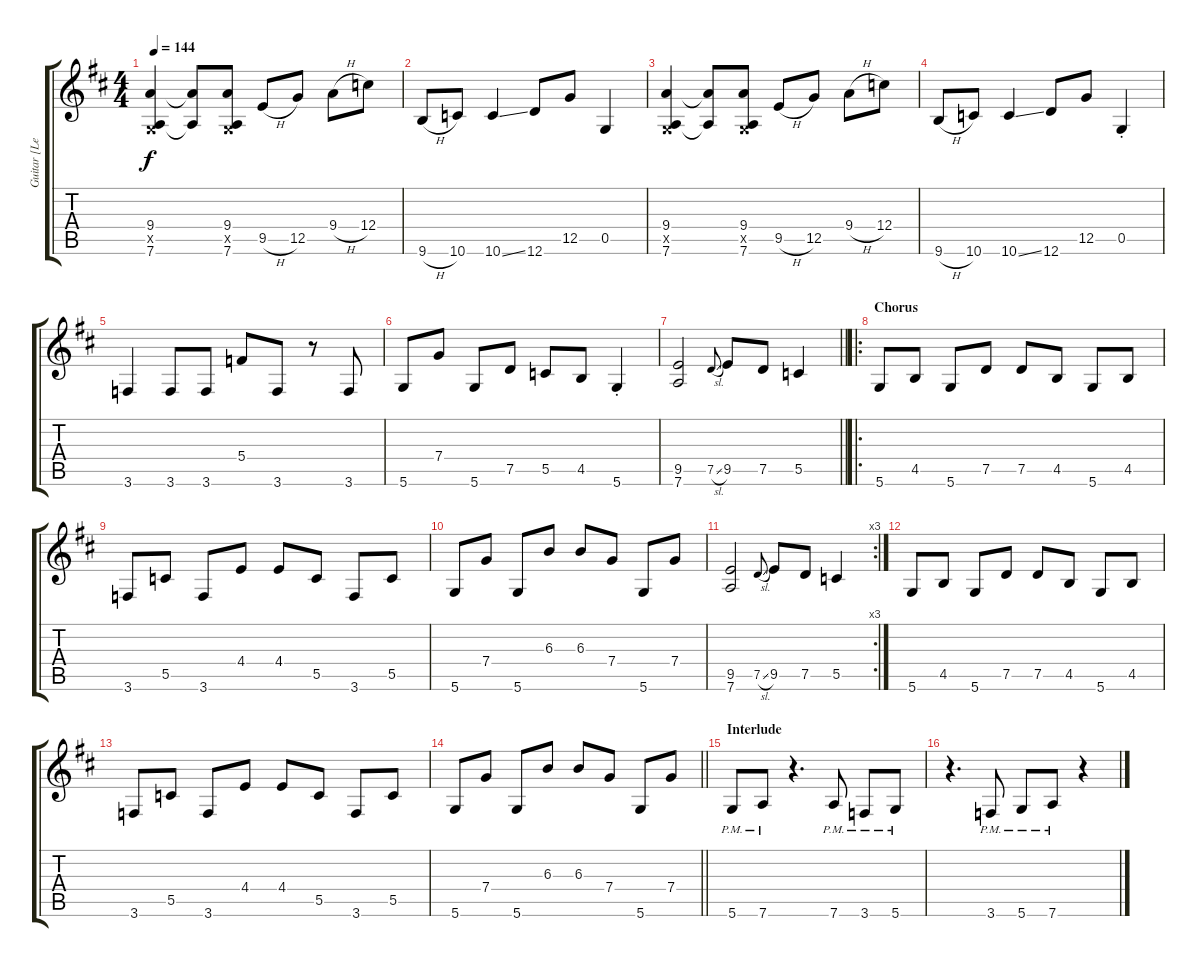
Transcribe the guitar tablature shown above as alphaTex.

\track ("Guitar [Left]" "Guitar [Le") {instrument distortionguitar}
\staff {score tabs}
\tuning (D4 A3 F3 C3 G2 D2) {hide}
\ts (4 4)
\tempo 144
\clef g2
\ks d
(9.4 0.5{x} 7.6).4{dy f} (9.4{t} 7.6{t}).8 (9.4 0.5{x} 7.6).8 9.5{h}.8 12.5.8 9.4{h}.8 12.4.8 |
9.6{h}.8 10.6.8 10.6{ss}.4 12.6.8 12.5.8 0.5.4 |
(9.4 0.5{x} 7.6).4 (9.4{t} 7.6{t}).8 (9.4 0.5{x} 7.6).8 9.5{h}.8 12.5.8 9.4{h}.8 12.4.8 |
9.6{h}.8 10.6.8 10.6{ss}.4 12.6.8 12.5.8 0.5{st}.4 |
3.6.4 3.6.8 3.6.8 5.4.8 3.6.8 r.8 3.6.8 |
5.6.8 7.4.8 5.6.8 7.5.8 5.5.8 4.5.8 5.6{st}.4 |
\barLineRight lightlight
(9.5 7.6).2 7.5{sl}.8{gr onbeat} 9.5.8 7.5.8 5.5.4 |
\ro
\section ("" "Chorus")
5.6.8 4.5.8 5.6.8 7.5.8 7.5.8 4.5.8 5.6.8 4.5.8 |
3.6.8 5.5.8 3.6.8 4.4.8 4.4.8 5.5.8 3.6.8 5.5.8 |
5.6.8 7.4.8 5.6.8 6.3.8 6.3.8 7.4.8 5.6.8 7.4.8 |
\rc 3
(9.5 7.6).2 7.5{sl}.8{gr onbeat} 9.5.8 7.5.8 5.5.4 |
5.6.8 4.5.8 5.6.8 7.5.8 7.5.8 4.5.8 5.6.8 4.5.8 |
3.6.8 5.5.8 3.6.8 4.4.8 4.4.8 5.5.8 3.6.8 5.5.8 |
\barLineRight lightlight
5.6.8 7.4.8 5.6.8 6.3.8 6.3.8 7.4.8 5.6.8 7.4.8 |
\section ("" "Interlude")
5.6{pm}.8 7.6{pm}.8 r.4{d} 7.6{pm}.8 3.6{pm}.8 5.6{pm}.8 |
r.4{d} 3.6{pm}.8 5.6{pm}.8 7.6{pm}.8 r.4
